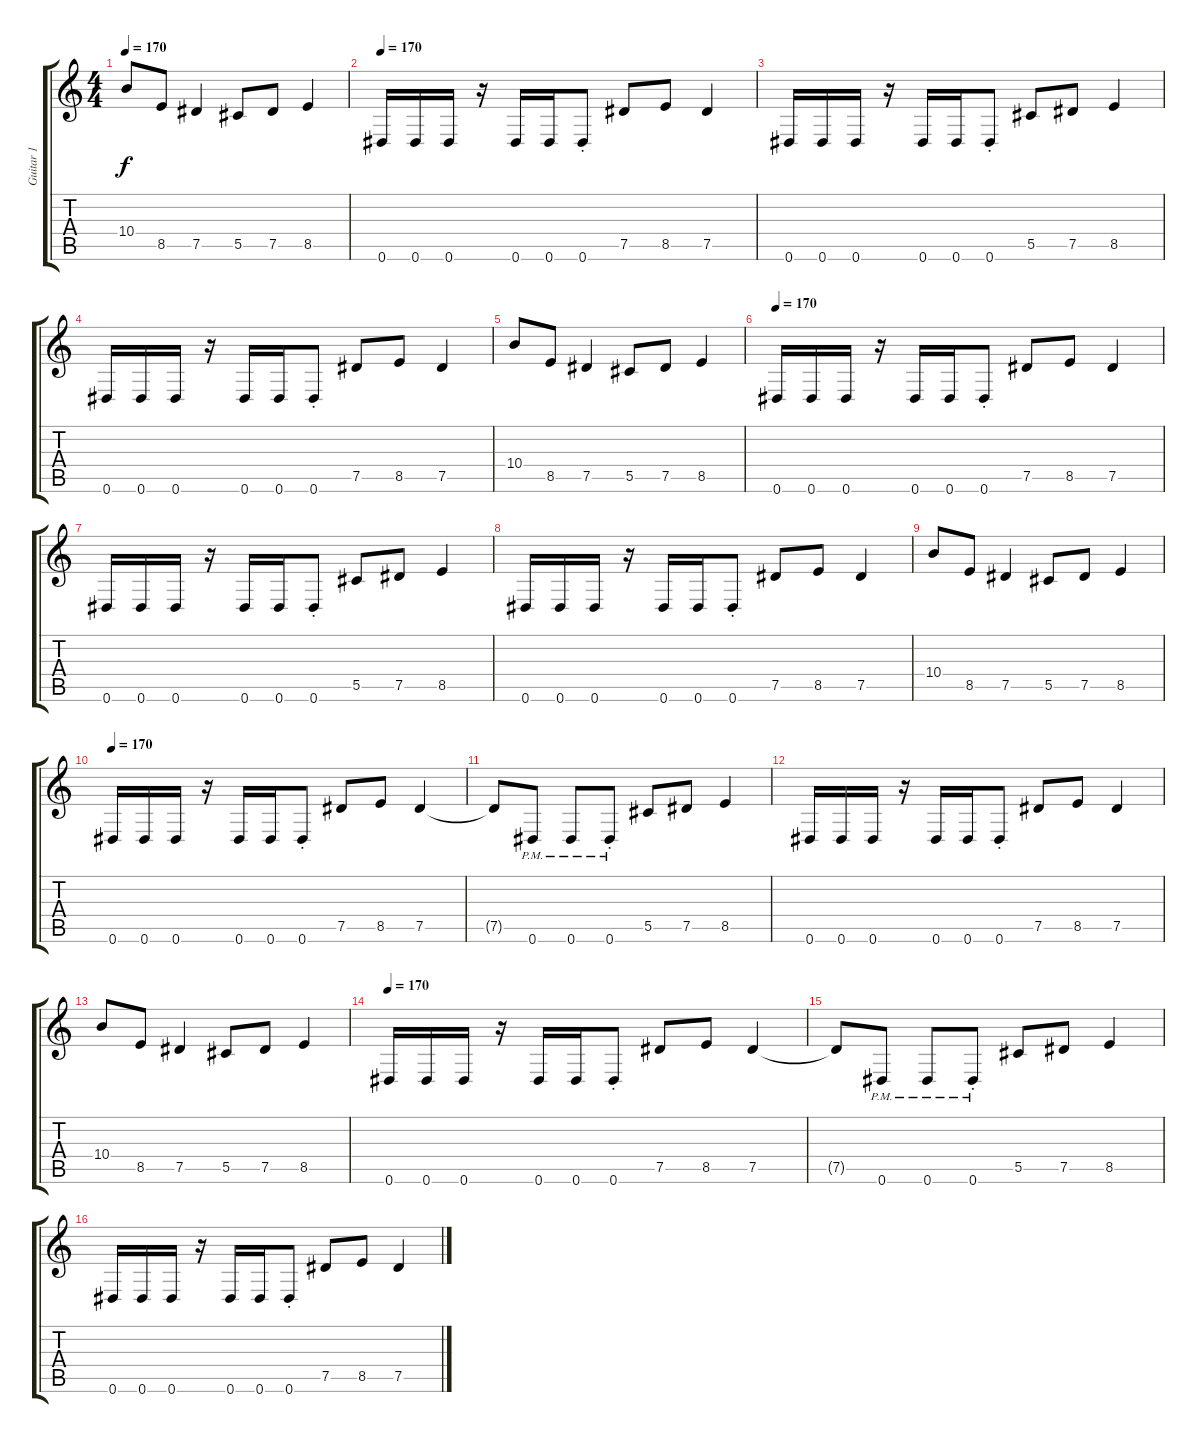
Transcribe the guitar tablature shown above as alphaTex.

\track ("Guitar 1" "Guitar 1") {instrument distortionguitar}
\staff {score tabs}
\tuning (Eb4 Bb3 Gb3 Db3 Ab2 Eb2) {hide}
\ts (4 4)
\tempo 170
\clef g2
\ks c
10.4.8{dy f} 8.5.8 7.5.4 5.5.8 7.5.8 8.5.4 |
\tempo 170
0.6.16 0.6.16 0.6.16 r.16 0.6.16 0.6.16 0.6{st}.8 7.5.8 8.5.8 7.5.4 |
0.6.16 0.6.16 0.6.16 r.16 0.6.16 0.6.16 0.6{st}.8 5.5.8 7.5.8 8.5.4 |
0.6.16 0.6.16 0.6.16 r.16 0.6.16 0.6.16 0.6{st}.8 7.5.8 8.5.8 7.5.4 |
10.4.8 8.5.8 7.5.4 5.5.8 7.5.8 8.5.4 |
\tempo 170
0.6.16 0.6.16 0.6.16 r.16 0.6.16 0.6.16 0.6{st}.8 7.5.8 8.5.8 7.5.4 |
0.6.16 0.6.16 0.6.16 r.16 0.6.16 0.6.16 0.6{st}.8 5.5.8 7.5.8 8.5.4 |
0.6.16 0.6.16 0.6.16 r.16 0.6.16 0.6.16 0.6{st}.8 7.5.8 8.5.8 7.5.4 |
10.4.8 8.5.8 7.5.4 5.5.8 7.5.8 8.5.4 |
\tempo 170
0.6.16 0.6.16 0.6.16 r.16 0.6.16 0.6.16 0.6{st}.8 7.5.8 8.5.8 7.5.4 |
7.5{t}.8 0.6{pm}.8 0.6{pm}.8 0.6{pm st}.8 5.5.8 7.5.8 8.5.4 |
0.6.16 0.6.16 0.6.16 r.16 0.6.16 0.6.16 0.6{st}.8 7.5.8 8.5.8 7.5.4 |
10.4.8 8.5.8 7.5.4 5.5.8 7.5.8 8.5.4 |
\tempo 170
0.6.16 0.6.16 0.6.16 r.16 0.6.16 0.6.16 0.6{st}.8 7.5.8 8.5.8 7.5.4 |
7.5{t}.8 0.6{pm}.8 0.6{pm}.8 0.6{pm st}.8 5.5.8 7.5.8 8.5.4 |
0.6.16 0.6.16 0.6.16 r.16 0.6.16 0.6.16 0.6{st}.8 7.5.8 8.5.8 7.5.4
